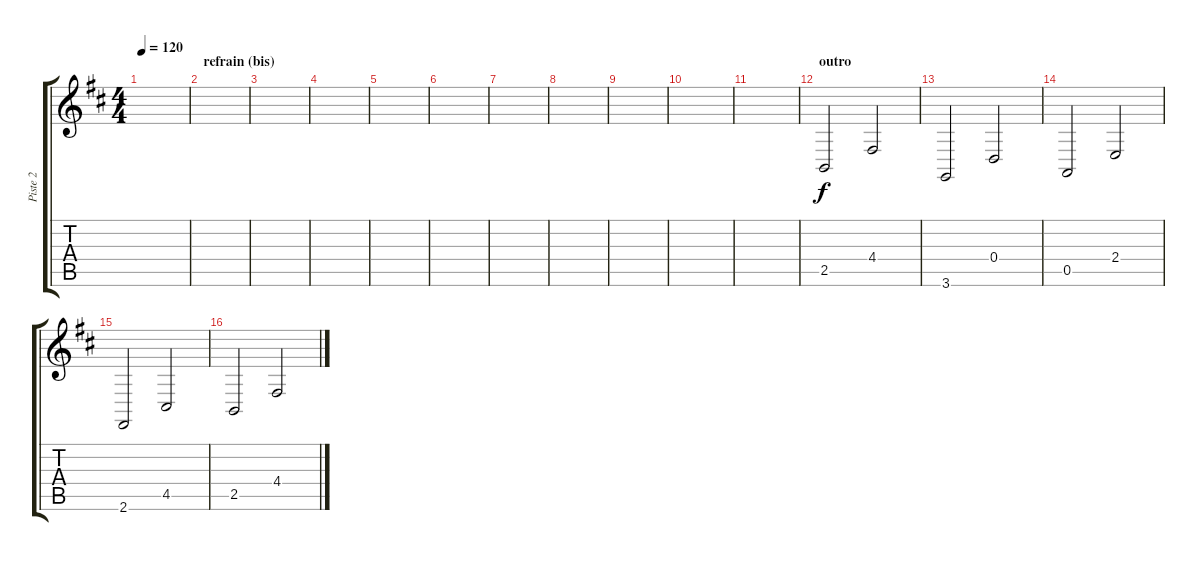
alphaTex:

\track ("Piste 2" "Piste 2") {instrument acousticgrandpiano}
\staff {score tabs}
\tuning (E4 B3 G3 D3 A2 E2) {hide}
\ts (4 4)
\tempo 120
\clef g2
\ks d
|
\section ("" "refrain (bis)")
|
|
|
|
|
|
|
|
|
|
\section ("" "outro")
2.5.2{volume 8 instrument musicbox} 4.4.2 |
3.6.2 0.4.2 |
0.5.2 2.4.2 |
2.6.2 4.5.2 |
2.5.2 4.4.2
